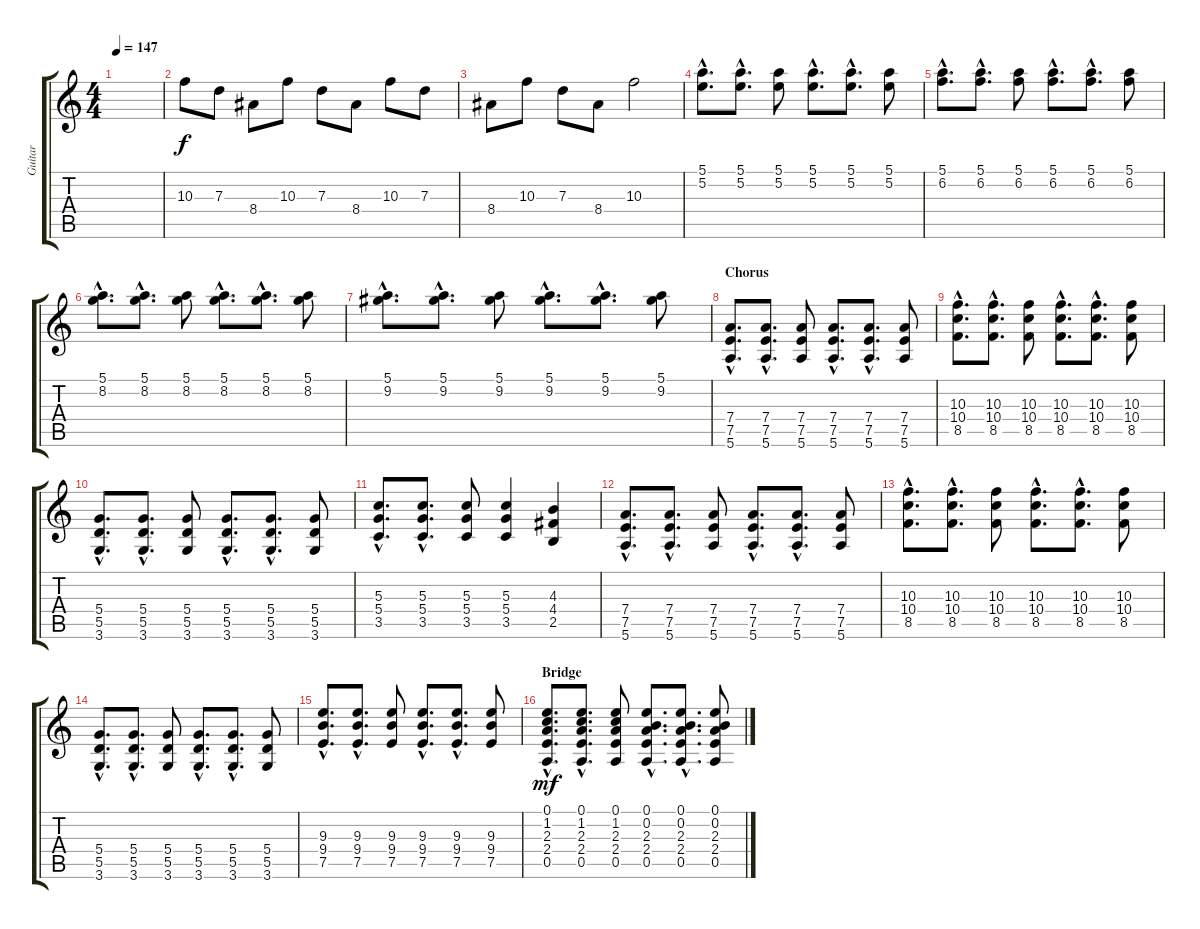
\track ("Guitar" "Guitar") {instrument distortionguitar}
\staff {score tabs}
\tuning (E4 B3 G3 D3 A2 E2) {hide}
\ts (4 4)
\tempo 147
\clef g2
\ks c
|
10.3.8 7.3.8 8.4.8 10.3.8 7.3.8 8.4.8 10.3.8 7.3.8 |
8.4.8 10.3.8 7.3.8 8.4.8 10.3.2 |
(5.1{hac} 5.2{hac}).8{d} (5.1{hac} 5.2{hac}).8{d} (5.1 5.2).8 (5.1{hac} 5.2{hac}).8{d} (5.1{hac} 5.2{hac}).8{d} (5.1 5.2).8 |
(5.1{hac} 6.2{hac}).8{d} (5.1{hac} 6.2{hac}).8{d} (5.1 6.2).8 (5.1{hac} 6.2{hac}).8{d} (5.1{hac} 6.2{hac}).8{d} (5.1 6.2).8 |
(5.1{hac} 8.2{hac}).8{d} (5.1{hac} 8.2{hac}).8{d} (5.1 8.2).8 (5.1{hac} 8.2{hac}).8{d} (5.1{hac} 8.2{hac}).8{d} (5.1 8.2).8 |
(5.1{hac} 9.2{hac}).8{d} (5.1{hac} 9.2{hac}).8{d} (5.1 9.2).8 (5.1{hac} 9.2{hac}).8{d} (5.1{hac} 9.2{hac}).8{d} (5.1 9.2).8 |
\section ("" "Chorus")
(7.4{hac} 7.5{hac} 5.6{hac}).8{d} (7.4{hac} 7.5{hac} 5.6{hac}).8{d} (7.4 7.5 5.6).8 (7.4{hac} 7.5{hac} 5.6{hac}).8{d} (7.4{hac} 7.5{hac} 5.6{hac}).8{d} (7.4 7.5 5.6).8 |
(10.3{hac} 10.4{hac} 8.5{hac}).8{d} (10.3{hac} 10.4{hac} 8.5{hac}).8{d} (10.3 10.4 8.5).8 (10.3{hac} 10.4{hac} 8.5{hac}).8{d} (10.3{hac} 10.4{hac} 8.5{hac}).8{d} (10.3 10.4 8.5).8 |
(5.4{hac} 5.5{hac} 3.6{hac}).8{d} (5.4{hac} 5.5{hac} 3.6{hac}).8{d} (5.4 5.5 3.6).8 (5.4{hac} 5.5{hac} 3.6{hac}).8{d} (5.4{hac} 5.5{hac} 3.6{hac}).8{d} (5.4 5.5 3.6).8 |
(5.3{hac} 5.4{hac} 3.5{hac}).8{d} (5.3{hac} 5.4{hac} 3.5{hac}).8{d} (5.3 5.4 3.5).8 (5.3 5.4 3.5).4 (4.3 4.4 2.5).4 |
(7.4{hac} 7.5{hac} 5.6{hac}).8{d} (7.4{hac} 7.5{hac} 5.6{hac}).8{d} (7.4 7.5 5.6).8 (7.4{hac} 7.5{hac} 5.6{hac}).8{d} (7.4{hac} 7.5{hac} 5.6{hac}).8{d} (7.4 7.5 5.6).8 |
(10.3{hac} 10.4{hac} 8.5{hac}).8{d} (10.3{hac} 10.4{hac} 8.5{hac}).8{d} (10.3 10.4 8.5).8 (10.3{hac} 10.4{hac} 8.5{hac}).8{d} (10.3{hac} 10.4{hac} 8.5{hac}).8{d} (10.3 10.4 8.5).8 |
(5.4{hac} 5.5{hac} 3.6{hac}).8{d} (5.4{hac} 5.5{hac} 3.6{hac}).8{d} (5.4 5.5 3.6).8 (5.4{hac} 5.5{hac} 3.6{hac}).8{d} (5.4{hac} 5.5{hac} 3.6{hac}).8{d} (5.4 5.5 3.6).8 |
(9.3{hac} 9.4{hac} 7.5{hac}).8{d} (9.3{hac} 9.4{hac} 7.5{hac}).8{d} (9.3 9.4 7.5).8 (9.3{hac} 9.4{hac} 7.5{hac}).8{d} (9.3{hac} 9.4{hac} 7.5{hac}).8{d} (9.3 9.4 7.5).8 |
\section ("" "Bridge")
(0.1{hac} 1.2{hac} 2.3{hac} 2.4{hac} 0.5{hac}).8{d dy mf instrument overdrivenguitar} (0.1{hac} 1.2{hac} 2.3{hac} 2.4{hac} 0.5{hac}).8{d} (0.1 1.2 2.3 2.4 0.5).8 (0.1{hac} 0.2{hac} 2.3{hac} 2.4{hac} 0.5{hac}).8{d} (0.1{hac} 0.2{hac} 2.3{hac} 2.4{hac} 0.5{hac}).8{d} (0.1 0.2 2.3 2.4 0.5).8
